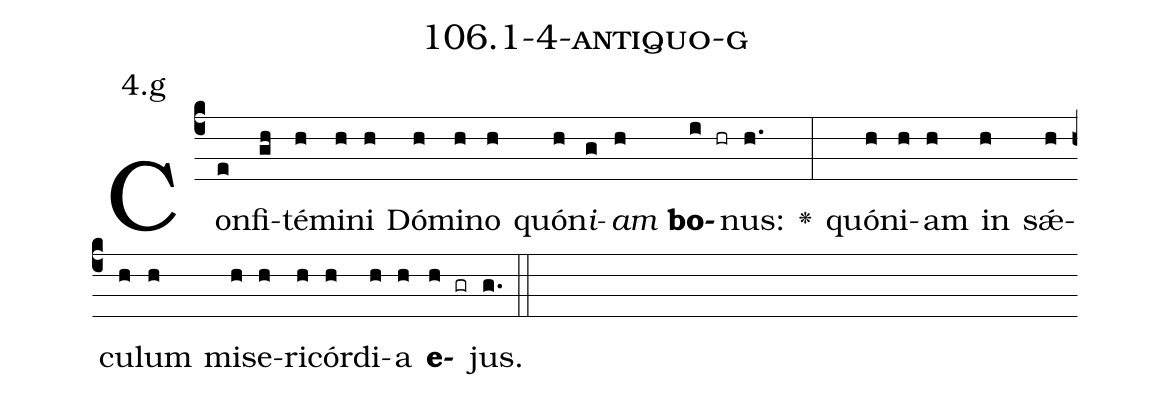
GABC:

name: 106.1-4-antiquo-g;
annotation: 4.g;
%%
(c4)Con(e)fi(gh)té(h)mi(h)ni(h) Dó(h)mi(h)no(h) quón(h)<i>i</i>(g)<i>am</i>(h) <b>bo</b>(i hr)nus:(h.) <v>\greheightstar</v>(:) quón(h)i(h)am(h) in(h) sǽ(h)cu(h)lum(h) mi(h)se(h)ri(h)cór(h)di(h)a(h) <b>e</b>(h gr)jus.(g.) (::)


%E(h) u(h) o(h) u(h) a(h) e.(g.) (::)
